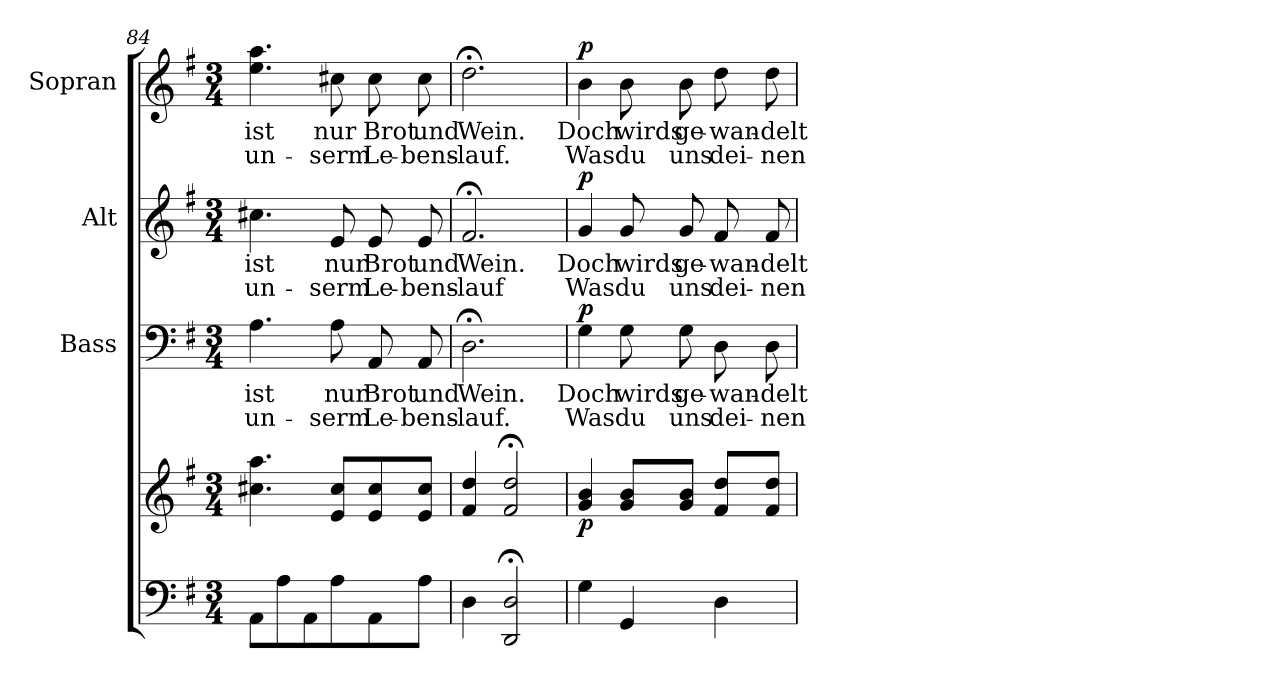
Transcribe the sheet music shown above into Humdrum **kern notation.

**kern	**kern	**dynam	**kern	**text	**text	**dynam	**kern	**text	**text	**dynam	**kern	**text	**text	**dynam
*part4	*part4	*part4	*part3	*part3	*part3	*part3	*part2	*part2	*part2	*part2	*part1	*part1	*part1	*part1
*staff5	*staff4	*staff4/5	*staff3	*staff3	*staff3	*staff3	*staff2	*staff2	*staff2	*staff2	*staff1	*staff1	*staff1	*staff1
*	*	*	*I"Bass	*	*	*	*I"Alt	*	*	*	*I"Sopran	*	*	*
*	*	*	*I'B.	*	*	*	*I'A.	*	*	*	*I'S.	*	*	*
*clefF4	*clefG2	*	*clefF4	*	*	*	*clefG2	*	*	*	*clefG2	*	*	*
*k[f#]	*k[f#]	*	*k[f#]	*	*	*	*k[f#]	*	*	*	*k[f#]	*	*	*
*G:	*G:	*	*G:	*	*	*	*G:	*	*	*	*G:	*	*	*
*M3/4	*M3/4	*	*M3/4	*	*	*	*M3/4	*	*	*	*M3/4	*	*	*
=84	=84	=84	=84	=84	=84	=84	=84	=84	=84	=84	=84	=84	=84	=84
!	!	!	!	!LO:LY:b	!LO:LY:b	!	!	!LO:LY:b	!LO:LY:b	!	!	!LO:LY:b	!LO:LY:b	!
8AA\L	4.cc#X\ 4.aa\	.	4.A\	ist	un-	.	4.cc#X\	ist	un-	.	4.ee!\ 4.aa\	ist	un-	.
8A\	.	.	.	.	.	.	.	.	.	.	.	.	.	.
8AA\	.	.	.	.	.	.	.	.	.	.	.	.	.	.
!	!	!	!	!LO:LY:b	!LO:LY:b	!	!	!LO:LY:b	!LO:LY:b	!	!	!LO:LY:b	!LO:LY:b	!
8A\	8e/ 8cc#/L	.	8A\	nur	-serm	.	8e/	nur	-serm	.	8cc#X\	nur	-serm	.
!	!	!	!	!LO:LY:b	!LO:LY:b	!	!	!LO:LY:b	!LO:LY:b	!	!	!LO:LY:b	!LO:LY:b	!
8AA\	8e/ 8cc#/	.	8AA/	Brot	Le-	.	8e/	Brot	Le-	.	8cc#\	Brot	Le-	.
!	!	!	!	!LO:LY:b	!LO:LY:b	!	!	!LO:LY:b	!LO:LY:b	!	!	!LO:LY:b	!LO:LY:b	!
8A\J	8e/ 8cc#/J	.	8AA/	und	-bens-	.	8e/	und	-bens-	.	8cc#\	und	-bens-	.
=85	=85	=85	=85	=85	=85	=85	=85	=85	=85	=85	=85	=85	=85	=85
!	!	!	!	!LO:LY:b	!LO:LY:b	!	!	!LO:LY:b	!LO:LY:b	!	!	!LO:LY:b	!LO:LY:b	!
4D\	4f#/ 4dd/	.	2.D;<\	Wein.	-lauf.	.	2.f#;</	Wein.	-lauf	.	2.dd;<\	Wein.	-lauf.	.
2DD/;< 2D/;<	2f#/;< 2dd/;<	.	.	.	.	.	.	.	.	.	.	.	.	.
=86	=86	=86	=86	=86	=86	=86	=86	=86	=86	=86	=86	=86	=86	=86
!	!	!LO:DY:b	!	!LO:LY:b	!LO:LY:b	!LO:DY:a	!	!LO:LY:b	!LO:LY:b	!LO:DY:a	!	!LO:LY:b	!LO:LY:b	!LO:DY:a
4G\	4g/ 4b/	p	4G\	Doch	Was	p	4g/	Doch	Was	p	4b\	Doch	Was	p
!	!	!	!	!LO:LY:b	!LO:LY:b	!	!	!LO:LY:b	!LO:LY:b	!	!	!LO:LY:b	!LO:LY:b	!
4GG/	8g/ 8b/L	.	8G\	wirds	du	.	8g/	wirds	du	.	8b\	wirds	du	.
!	!	!	!	!LO:LY:b	!LO:LY:b	!	!	!LO:LY:b	!LO:LY:b	!	!	!LO:LY:b	!LO:LY:b	!
.	8g/ 8b/J	.	8G\	ge-	uns	.	8g/	ge-	uns	.	8b\	ge-	uns	.
!	!	!	!	!LO:LY:b	!LO:LY:b	!	!	!LO:LY:b	!LO:LY:b	!	!	!LO:LY:b	!LO:LY:b	!
4D\	8f#/ 8dd/L	.	8D\	-wan-	dei-	.	8f#/	-wan-	dei-	.	8dd\	-wan-	dei-	.
!	!	!	!	!LO:LY:b	!LO:LY:b	!	!	!LO:LY:b	!LO:LY:b	!	!	!LO:LY:b	!LO:LY:b	!
.	8f#/ 8dd/J	.	8D\	-delt	-nen	.	8f#/	-delt	-nen	.	8dd\	-delt	-nen	.
=	=	=	=	=	=	=	=	=	=	=	=	=	=	=
*-	*-	*-	*-	*-	*-	*-	*-	*-	*-	*-	*-	*-	*-	*-
